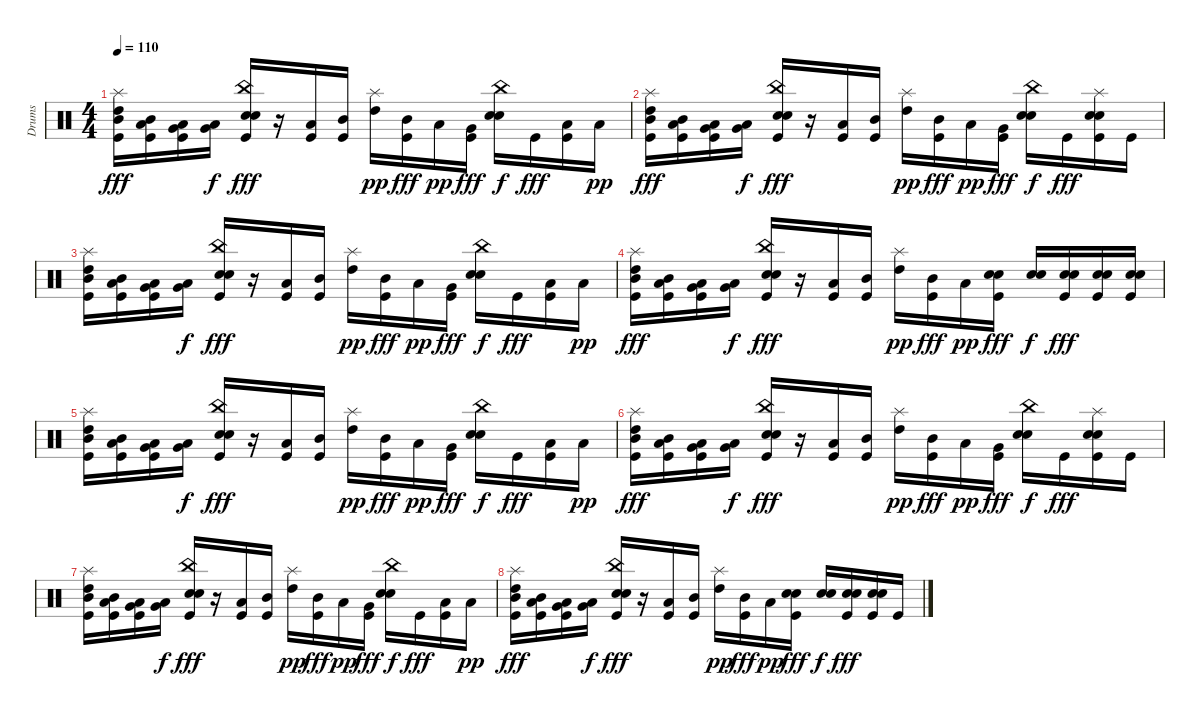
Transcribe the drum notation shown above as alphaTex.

\track ("Drums" "Drums") {instrument percussion}
\staff {score}
\articulation defaults
\ts (4 4)
\tempo 110
\clef neutral
\ks c
("Splash (hit)" "Mid Tom (hit)" "High Tom (hit)" "Kick (hit)").16{dy fff} ("Low Tom (hit)" "Mid Tom (hit)" "Kick (hit)").16 ("Very Low Tom (hit)" "Low Tom (hit)" "Kick (hit)").16 ("Low Floor Tom (hit)" "Very Low Tom (hit)").16{dy f} ("China (hit)" "Electric Snare (hit)" "Snare (hit) 2" "Kick (hit)").16{dy fff} r.16 ("Low Tom (hit)" "Kick (hit)").16 ("Mid Tom (hit)" "Kick (hit)").16 ("Splash (hit)" "High Tom (hit)").16{dy pp} ("Mid Tom (hit)" "Kick (hit)").16{dy fff} "Low Tom (hit)".16{dy pp} ("Very Low Tom (hit)" "Kick (hit)").16{dy fff} ("China (hit)" "Snare (hit) 2" "Electric Snare (hit)").16{dy f} "Kick (hit)".16{dy fff} ("Low Tom (hit)" "Kick (hit)").16 "Low Tom (hit)".16{dy pp} |
("Splash (hit)" "Mid Tom (hit)" "High Tom (hit)" "Kick (hit)").16{dy fff} ("Low Tom (hit)" "Mid Tom (hit)" "Kick (hit)").16 ("Very Low Tom (hit)" "Low Tom (hit)" "Kick (hit)").16 ("Low Floor Tom (hit)" "Very Low Tom (hit)").16{dy f} ("China (hit)" "Electric Snare (hit)" "Snare (hit) 2" "Kick (hit)").16{dy fff} r.16 ("Low Tom (hit)" "Kick (hit)").16 ("Mid Tom (hit)" "Kick (hit)").16 ("Splash (hit)" "High Tom (hit)").16{dy pp} ("Mid Tom (hit)" "Kick (hit)").16{dy fff} "Low Tom (hit)".16{dy pp} ("Very Low Tom (hit)" "Kick (hit)").16{dy fff} ("China (hit)" "Snare (hit) 2" "Electric Snare (hit)").16{dy f} "Kick (hit)".16{dy fff} ("Splash (hit)" "Snare (hit) 2" "Electric Snare (hit)" "Kick (hit)").16 "Kick (hit)".16 |
("Splash (hit)" "Mid Tom (hit)" "High Tom (hit)" "Kick (hit)").16 ("Low Tom (hit)" "Mid Tom (hit)" "Kick (hit)").16 ("Very Low Tom (hit)" "Low Tom (hit)" "Kick (hit)").16 ("Low Floor Tom (hit)" "Very Low Tom (hit)").16{dy f} ("China (hit)" "Electric Snare (hit)" "Snare (hit) 2" "Kick (hit)").16{dy fff} r.16 ("Low Tom (hit)" "Kick (hit)").16 ("Mid Tom (hit)" "Kick (hit)").16 ("Splash (hit)" "High Tom (hit)").16{dy pp} ("Mid Tom (hit)" "Kick (hit)").16{dy fff} "Low Tom (hit)".16{dy pp} ("Very Low Tom (hit)" "Kick (hit)").16{dy fff} ("China (hit)" "Snare (hit) 2" "Electric Snare (hit)").16{dy f} "Kick (hit)".16{dy fff} ("Low Tom (hit)" "Kick (hit)").16 "Low Tom (hit)".16{dy pp} |
("Splash (hit)" "Mid Tom (hit)" "High Tom (hit)" "Kick (hit)").16{dy fff} ("Low Tom (hit)" "Mid Tom (hit)" "Kick (hit)").16 ("Very Low Tom (hit)" "Low Tom (hit)" "Kick (hit)").16 ("Low Floor Tom (hit)" "Very Low Tom (hit)").16{dy f} ("China (hit)" "Electric Snare (hit)" "Snare (hit) 2" "Kick (hit)").16{dy fff} r.16 ("Low Tom (hit)" "Kick (hit)").16 ("Mid Tom (hit)" "Kick (hit)").16 ("Splash (hit)" "High Tom (hit)").16{dy pp} ("Mid Tom (hit)" "Kick (hit)").16{dy fff} "Low Tom (hit)".16{dy pp} ("Snare (hit) 2" "Electric Snare (hit)" "Kick (hit)").16{dy fff} ("Snare (hit) 2" "Electric Snare (hit)").16{dy f} ("Snare (hit) 2" "Electric Snare (hit)" "Kick (hit)").16{dy fff} ("Snare (hit) 2" "Electric Snare (hit)" "Kick (hit)").16 ("Snare (hit) 2" "Electric Snare (hit)" "Kick (hit)").16 |
("Splash (hit)" "Mid Tom (hit)" "High Tom (hit)" "Kick (hit)").16 ("Low Tom (hit)" "Mid Tom (hit)" "Kick (hit)").16 ("Very Low Tom (hit)" "Low Tom (hit)" "Kick (hit)").16 ("Low Floor Tom (hit)" "Very Low Tom (hit)").16{dy f} ("China (hit)" "Electric Snare (hit)" "Snare (hit) 2" "Kick (hit)").16{dy fff} r.16 ("Low Tom (hit)" "Kick (hit)").16 ("Mid Tom (hit)" "Kick (hit)").16 ("Splash (hit)" "High Tom (hit)").16{dy pp} ("Mid Tom (hit)" "Kick (hit)").16{dy fff} "Low Tom (hit)".16{dy pp} ("Very Low Tom (hit)" "Kick (hit)").16{dy fff} ("China (hit)" "Snare (hit) 2" "Electric Snare (hit)").16{dy f} "Kick (hit)".16{dy fff} ("Low Tom (hit)" "Kick (hit)").16 "Low Tom (hit)".16{dy pp} |
("Splash (hit)" "Mid Tom (hit)" "High Tom (hit)" "Kick (hit)").16{dy fff} ("Low Tom (hit)" "Mid Tom (hit)" "Kick (hit)").16 ("Very Low Tom (hit)" "Low Tom (hit)" "Kick (hit)").16 ("Low Floor Tom (hit)" "Very Low Tom (hit)").16{dy f} ("China (hit)" "Electric Snare (hit)" "Snare (hit) 2" "Kick (hit)").16{dy fff} r.16 ("Low Tom (hit)" "Kick (hit)").16 ("Mid Tom (hit)" "Kick (hit)").16 ("Splash (hit)" "High Tom (hit)").16{dy pp} ("Mid Tom (hit)" "Kick (hit)").16{dy fff} "Low Tom (hit)".16{dy pp} ("Very Low Tom (hit)" "Kick (hit)").16{dy fff} ("China (hit)" "Snare (hit) 2" "Electric Snare (hit)").16{dy f} "Kick (hit)".16{dy fff} ("Splash (hit)" "Snare (hit) 2" "Electric Snare (hit)" "Kick (hit)").16 "Kick (hit)".16 |
("Splash (hit)" "Mid Tom (hit)" "High Tom (hit)" "Kick (hit)").16 ("Low Tom (hit)" "Mid Tom (hit)" "Kick (hit)").16 ("Very Low Tom (hit)" "Low Tom (hit)" "Kick (hit)").16 ("Low Floor Tom (hit)" "Very Low Tom (hit)").16{dy f} ("China (hit)" "Electric Snare (hit)" "Snare (hit) 2" "Kick (hit)").16{dy fff} r.16 ("Low Tom (hit)" "Kick (hit)").16 ("Mid Tom (hit)" "Kick (hit)").16 ("Splash (hit)" "High Tom (hit)").16{dy pp} ("Mid Tom (hit)" "Kick (hit)").16{dy fff} "Low Tom (hit)".16{dy pp} ("Very Low Tom (hit)" "Kick (hit)").16{dy fff} ("China (hit)" "Snare (hit) 2" "Electric Snare (hit)").16{dy f} "Kick (hit)".16{dy fff} ("Low Tom (hit)" "Kick (hit)").16 "Low Tom (hit)".16{dy pp} |
("Splash (hit)" "Mid Tom (hit)" "High Tom (hit)" "Kick (hit)").16{dy fff} ("Low Tom (hit)" "Mid Tom (hit)" "Kick (hit)").16 ("Very Low Tom (hit)" "Low Tom (hit)" "Kick (hit)").16 ("Low Floor Tom (hit)" "Very Low Tom (hit)").16{dy f} ("China (hit)" "Electric Snare (hit)" "Snare (hit) 2" "Kick (hit)").16{dy fff} r.16 ("Low Tom (hit)" "Kick (hit)").16 ("Mid Tom (hit)" "Kick (hit)").16 ("Splash (hit)" "High Tom (hit)").16{dy pp} ("Mid Tom (hit)" "Kick (hit)").16{dy fff} "Low Tom (hit)".16{dy pp} ("Snare (hit) 2" "Electric Snare (hit)" "Kick (hit)").16{dy fff} ("Snare (hit) 2" "Electric Snare (hit)").16{dy f} ("Snare (hit) 2" "Electric Snare (hit)" "Kick (hit)").16{dy fff} ("Snare (hit) 2" "Electric Snare (hit)" "Kick (hit)").16 "Kick (hit)".16
